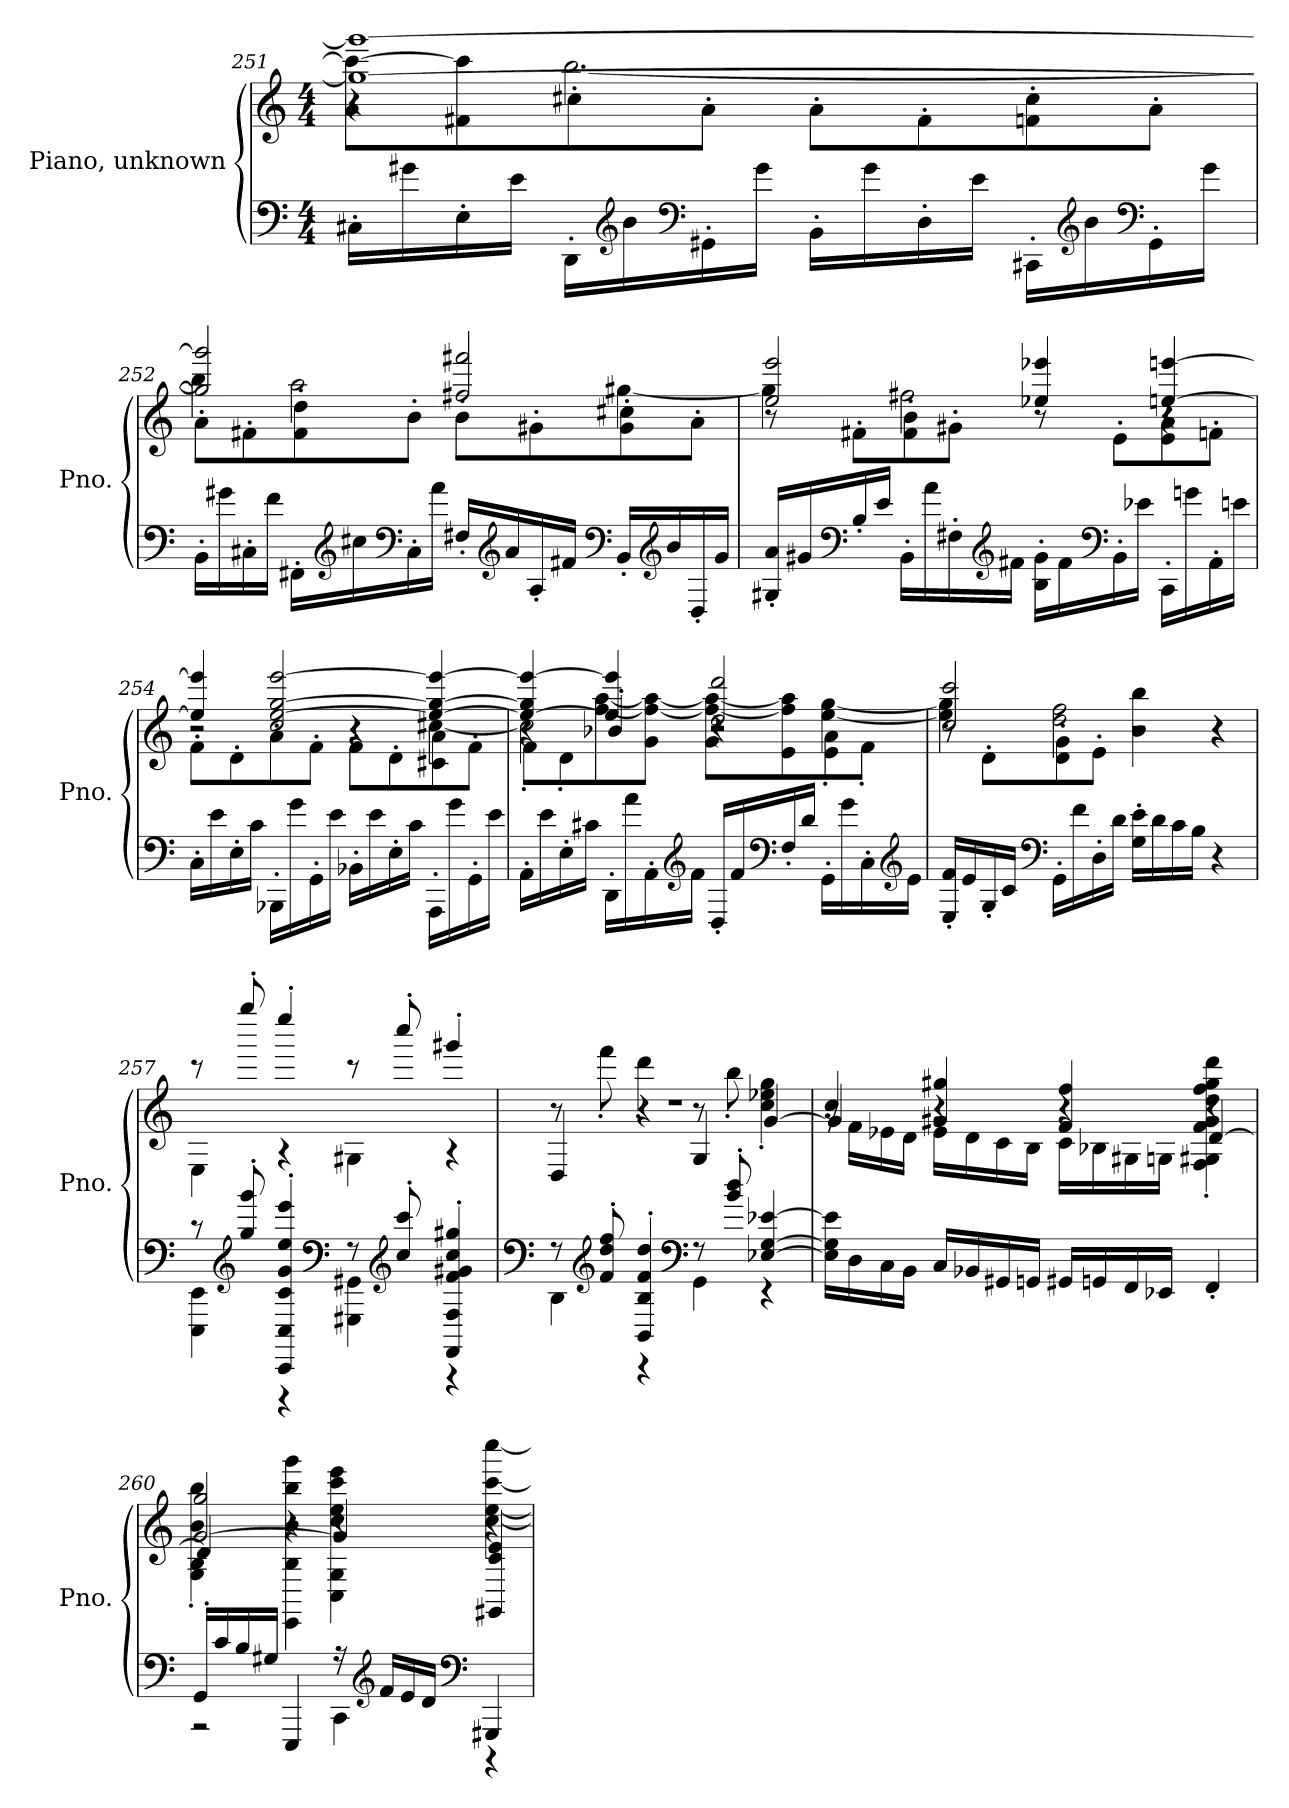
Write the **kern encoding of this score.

**kern	**kern
*part1	*part1
*staff2	*staff1
*I"Piano, unknown	*
*I'Pno.	*
!!LO:LB:g=z
*clefF4	*clefG2
*k[]	*k[]
*M4/4	*M4/4
=251	=251
*	*^
*	*	*^
16C#X'\LL	1gg#_ 1ggg#_	4r	8a\ 8ccc#\_L
16g#X\	.	.	.
16E'\	.	.	8f#X\ 8ccc#\]
16e\JJ	.	.	.
16DD'\LL	.	[2.bb\	8cc#X'\
*clefG2	*	*	*
16b\	.	.	.
*clefF4	*	*	*
16GG#X'\	.	.	8a'\J
16g#\JJ	.	.	.
16BB'\LL	.	.	8a'\L
16g#\	.	.	.
16D'\	.	.	8f#'\
16e\JJ	.	.	.
16CC#X'\LL	.	.	8fn\' 8cc#\'
*clefG2	*	*	*
16b\	.	.	.
*clefF4	*	*	*
16GG#'\	.	.	8a'\J
16g#\JJ	.	.	.
!!LO:LB:g=z	!!	!!
=252	=252	=252	=252
16BB'\LL	2gg#/] 2ggg#/]	4bb\]	8a'\L
16g#X\	.	.	.
16C#X'\	.	.	8f#X'\
16f\JJ	.	.	.
16FF#X'\LL	.	2aa\	8f#\' 8dd\'
*clefG2	*	*	*
16cc#X\	.	.	.
*clefF4	*	*	*
16C#'\	.	.	8b'\J
16a\JJ	.	.	.
16F#X'/LL	2ff#X/ 2fff#X/	.	8b'\L
*clefG2	*	*	*
16a/	.	.	.
16A'/	.	.	8g#X'\
16f#X/JJ	.	.	.
*clefF4	*	*	*
16BB'/LL	.	[4gg#X\	8g#\' 8cc#X\'
*clefG2	*	*	*
16b/	.	.	.
16D'/	.	.	8a'\J
16g#/JJ	.	.	.
!!LO:LB:g=z	!!	!!
=253	=253	=253	=253
16G#X/' 16a/'LL	2ee/ 2eee/	4gg#\]	8r
16g#X/	.	.	.
*clefF4	*	*	*
16B'/	.	.	8f#X'\L
16e/JJ	.	.	.
16BB'\LL	.	2ff#X\	8f#\' 8b\'
16a\	.	.	.
16F#X'\	.	.	8g#X'\J
*clefG2	*	*	*
16f#X\JJ	.	.	.
16B\' 16g#\'LL	4ee-X/ 4eee-X/	.	8r
16f#\	.	.	.
*clefF4	*	*	*
16BB'\	.	.	8e'\L
16e-X\JJ	.	.	.
16CC'\LL	[4een/ [4eeen/	4r	8e\' 8a\'
16gn\	.	.	.
16AA'\	.	.	8fn'\J
16en\JJ	.	.	.
=254	=254	=254	=254
16C'\LL	4ee/] 4eee/]	2r	8f'\L
16e\	.	.	.
16E'\	.	.	8d'\
16c\JJ	.	.	.
16BBB-X'\LL	2cc/ [2ee/ [2gg/ [2eee/	.	8a'\
16g\	.	.	.
16GG'\	.	.	8f'\J
16e\JJ	.	.	.
16BB-X'\LL	.	4r	8f'\L
16e\	.	.	.
16E'\	.	.	8d'\
16c\JJ	.	.	.
16AAA'\LL	4ee/_ 4gg/_ 4eee/_	[4cc#X\	8c#X\' 8a\'
16g\	.	.	.
16GG'\	.	.	8f'\J
16e\JJ	.	.	.
!!LO:LB:g=z
=255	=255	=255	=255
*	*	*	*^
16AA'\LL	4ee/_ 4gg/] 4eee/_	2cc#\]	4r	8f'\L
16e\	.	.	.	.
16E'\	.	.	.	8d'\
16c#X\JJ	.	.	.	.
16DD'\LL	4ee/] 4eee/]	.	4b-X'/	[8ff\ [8aa\
16a\	.	.	.	.
16AA'\	.	.	.	8g\ 8ff\_ 8aa\_J
*clefG2	*	*	*	*
16f\JJ	.	.	.	.
16D'/LL	2dd/ 2ddd/	4r	2r	8g\ 8ff\_ 8aa\_L
16f/	.	.	.	.
*clefF4	*	*	*	*
16F'/	.	.	.	8e\ 8ff\] 8aa\]
16d/JJ	.	.	.	.
16GG'\LL	.	[4ee\ [4gg\	.	8e\' 8a\'
16g\	.	.	.	.
16C'\	.	.	.	8f'\J
*clefG2	*	*	*	*
16e\JJ	.	.	.	.
*	*	*	*v	*v
=256	=256	=256	=256
16E/' 16f/'LL	2cc/ 2ccc/	4ee\] 4gg\]	8r
16e/	.	.	.
16G'/	.	.	8d'\L
16c/JJ	.	.	.
*clefF4	*	*	*
16GG'\LL	.	2dd\ 2ff\	8d\' 8g\'
16f\	.	.	.
16D'\	.	.	8e'\J
16d\JJ	.	.	.
16G\' 16e\'LL	2r	.	4b\ 4bb\
16d\	.	.	.
16c\	.	.	.
16B\JJ	.	.	.
4r	.	4r	4r
*	*	*v	*v
!!LO:PB:g=z
=257	=257	=257
*^	*	*
8r	4EEE\ 4EE\	8r	4E\
*clefG2	*	*	*
8gg/' 8ggg/'	.	8gggg'/	.
4CC/' 4C/' 4c/' 4g/' 4ee/' 4eee/'	4r	4eeee'/	4r
*clefF4	*	*	*
8r	4GGG#X\ 4GG#X\	8r	4G#X\
*clefG2	*	*	*
8cc/' 8ccc/'	.	8cccc'/	.
4FF/' 4F/' 4f/' 4g#X/' 4cc/' 4gg#X/'	4r	4ggg#X'/	4r
*	*	*v	*v
=258	=258	=258
*clefF4	*	*
*	*	*^
*	*	*	*^
8r	4DD\	1r	8r	4D/
*clefG2	*	*	*	*
8f/' 8dd/' 8ff/'	.	.	8fff'\	.
4BB/' 4B/' 4f/' 4dd/'	4r	.	4ddd'\	4r
*clefF4	*	*	*	*
8r	4GG\	.	8r	4G/
8b/' 8dd/'	.	.	8bb'\	.
[4E-X/ [4G/ [4e-X/	4r	.	4cc\' 4ee-X\' 4gg\'	[4g/
*v	*v	*	*	*
!!LO:LB:g=z	!!	!!
=259	=259	=259	=259
16E-\] 16G\] 16e-\]LL	4cc/	16r	4g/]
16D\	.	16f\LL	.
16C\	.	16e-X\	.
16BB\JJ	.	16d\JJ	.
16C/LL	4g#X/ 4gg#X/	16e-\LL	4r
16BB-X/	.	16d\	.
16GG#X/	.	16c\	.
16GGn/JJ	.	16B\JJ	.
16GG#X/LL	4f/ 4ff/	16c\LL	4r
16GGn/	.	16B-X\	.
16FF/	.	16G#X\	.
16EE-X/JJ	.	16Gn\JJ	.
4FF'/	4r	4F\' 4G#X\' 4f\' 4g#\' 4dd\' 4ff\' 4gg#\' 4ddd\'	[4d/
=260	=260	=260	=260
*^	*	*	*
16GG'/LL	2r	[2g/ 2gg/	4G\' 4B\' 4b\' 4bb\'	4d/]
16c/	.	.	.	.
16B/	.	.	.	.
16G#X/JJ	.	.	.	.
4EEE/	.	.	4EE\ 4B\ 4b\ 4bb\ 4ggg\	4r
16r	4CC\	4g/]	4C\ 4G\ 4cc\ 4ee\ 4ccc\ 4eee\	4r
*clefG2	*	*	*	*
16f/LL	.	.	.	.
16e/	.	.	.	.
16d/JJ	.	.	.	.
*clefF4	*	*	*	*
4GGG#X/	4r	4r	[4cc\ [4ee\ [4ccc\ [4cccc\	4GG#X/ 4c/ 4e/
*v	*v	*	*	*
*	*v	*v	*v
=	=
*-	*-
